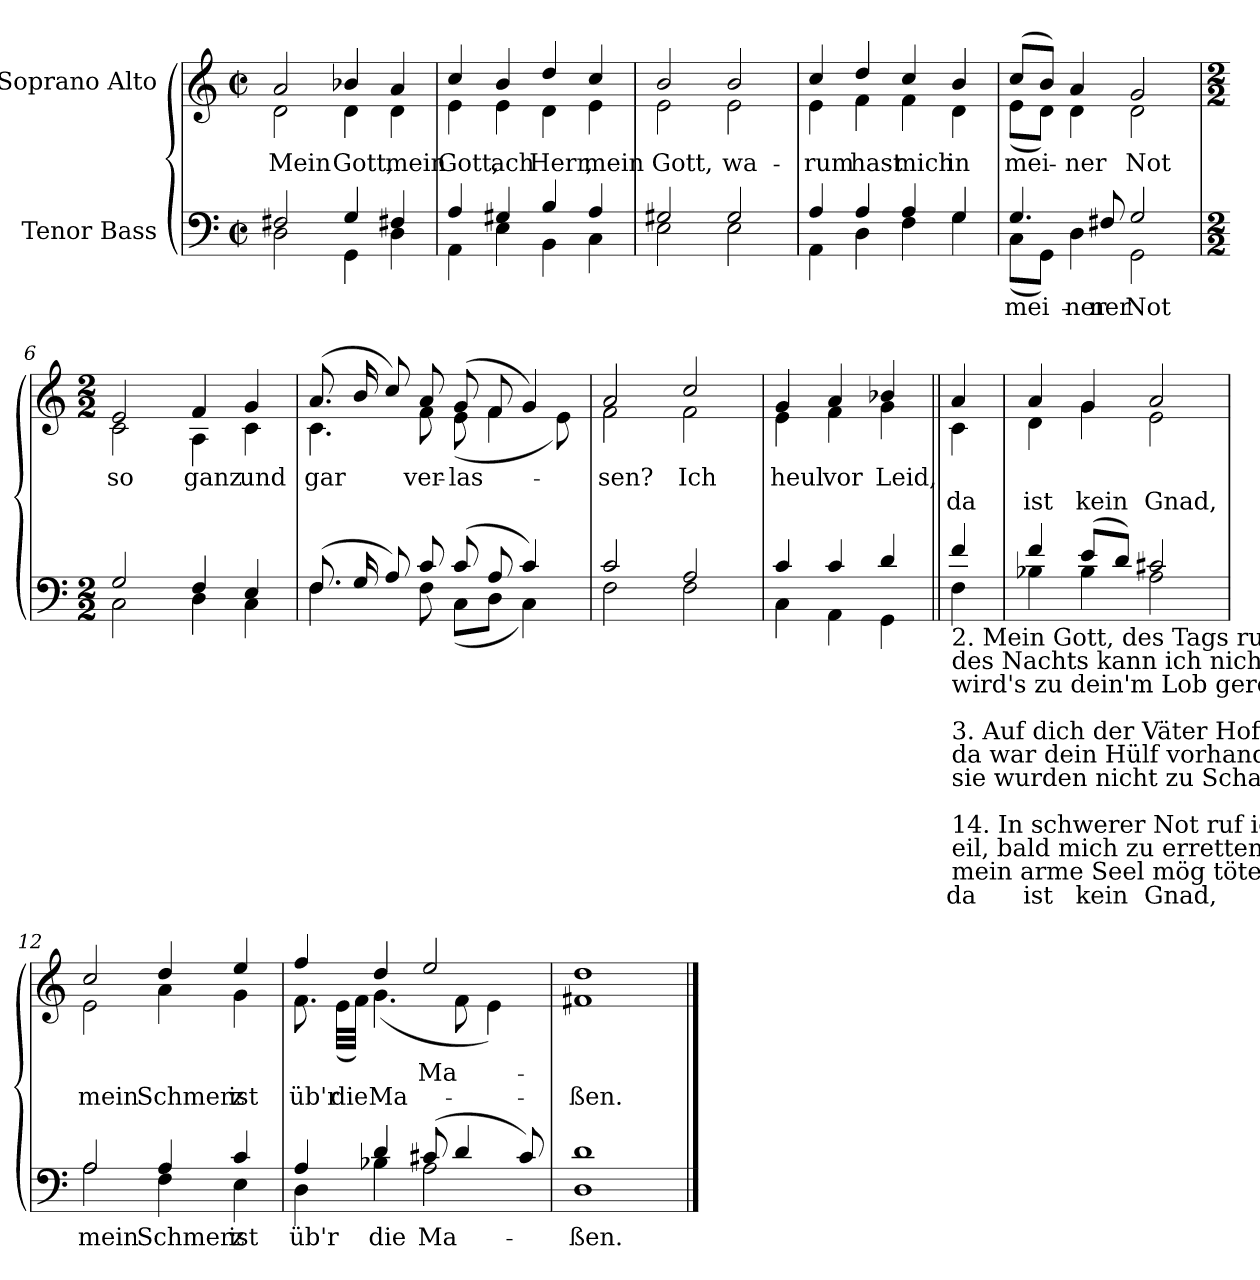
**kern	**text	**kern	**text	**text
*part2	*part2	*part1	*part1	*part1
*staff2	*staff2	*staff1	*staff1	*staff1
*I"Tenor Bass	*	*I"Soprano Alto	*	*
*clefF4	*	*clefG2	*	*
*k[]	*	*k[]	*	*
*C:	*	*C:	*	*
*M2/2	*	*M2/2	*	*
*met(c|)	*	*met(c|)	*	*
=1	=1	=1	=1	=1
*^	*	*	*	*
!	!	!	!LO:TX:a:cj:t=Cornelius Becker\n(1561-1604)	!	!
!	!	!	!LO:TX:a:cj:t=Psalm 22 pt 1, SWV 118	!	!
!	!	!	!LO:TX:a:cj:t=Heinrich Schütz\n(1585-1672)	!	!
!	!	!	!	!LO:LY:b	!
*	*	*	*^	*	*
2F#X/	2D\	.	2a/	2d\	Mein	.
!	!	!	!	!	!LO:LY:b	!
4G/	4GG\	.	4b-X/	4d\	Gott,	.
!	!	!	!	!	!LO:LY:b	!
4F#X/	4D\	.	4a/	4d\	mein	.
=2	=2	=2	=2	=2	=2	=2
!	!	!	!	!	!LO:LY:b	!
4A/	4AA\	.	4cc/	4e\	Gott,	.
!	!	!	!	!	!LO:LY:b	!
4G#X/	4E\	.	4b/	4e\	ach	.
!	!	!	!	!	!LO:LY:b	!
4B/	4BB\	.	4dd/	4d\	Herr,	.
!	!	!	!	!	!LO:LY:b	!
4A/	4C\	.	4cc/	4e\	mein	.
=3	=3	=3	=3	=3	=3	=3
!	!	!	!	!	!LO:LY:b	!
2G#X/	2E\	.	2b/	2e\	Gott,	.
!	!	!	!	!	!LO:LY:b	!
2G#/	2E\	.	2b/	2e\	wa-	.
=4	=4	=4	=4	=4	=4	=4
!	!	!	!	!	!LO:LY:b	!
4A/	4AA\	.	4cc/	4e\	-rum	.
!	!	!	!	!	!LO:LY:b	!
4A/	4D\	.	4dd/	4f\	hast	.
!	!	!	!	!	!LO:LY:b	!
4A/	4F\	.	4cc/	4f\	mich	.
!	!	!	!	!	!LO:LY:b	!
4G/	4G\	.	4b/	4d\	in	.
=5	=5	=5	=5	=5	=5	=5
!	!	!LO:LY:a	!	!	!	!
!	!	!LO:LY:b	!	!	!LO:LY:b	!
4.G/	(<8C\L	mei-	(>8cc/L	(<8e\L	mei-	.
.	8GG\J)	.	8b/J)	8d\J)	.	.
!	!	!LO:LY:b	!	!	!LO:LY:b	!
.	4D\	ner	4a/	4d\	ner	.
!	!	!LO:LY:a	!	!	!	!
8F#X/	.	-ner	.	.	.	.
!	!	!LO:LY:a	!	!	!	!
!	!	!LO:LY:b	!	!	!LO:LY:b	!
2G/	2GG\	Not	2g/	2d\	Not	.
!!LO:LB:g=z	!!
=6	=6	=6	=6	=6	=6	=6
*M2/2	*	*	*M2/2	*	*	*
!	!	!	!	!	!LO:LY:b	!
2G/	2C\	.	2e/	2c\	so	.
!	!	!	!	!	!LO:LY:b	!
4F/	4D\	.	4f/	4A\	ganz	.
!	!	!	!	!	!LO:LY:b	!
4E/	4C\	.	4g/	4c\	und	.
=7	=7	=7	=7	=7	=7	=7
!	!	!	!	!	!LO:LY:b	!
(>8.F/L	4.F\	.	(>8.a/L	4.c\	gar	.
16G/L	.	.	16b/L	.	.	.
8A/J)	.	.	8cc/J)	.	.	.
!	!	!	!	!	!LO:LY:b	!
8c/	8F\	.	8a/	8f\	ver-	.
!	!	!	!	!	!LO:LY:b	!
(>8c/L	(<8C\L	.	(>8g/L	(<8e\	-las-	.
8A/J	8D\J	.	8f/J	4f\	.	.
4c/)	4C\)	.	4g/)	.	.	.
.	.	.	.	8e\)	.	.
=8	=8	=8	=8	=8	=8	=8
!	!	!	!	!	!LO:LY:b	!
2c/	2F\	.	2a/	2f\	sen?	.
!	!	!	!	!	!LO:LY:b	!
2A/	2F\	.	2cc/	2f\	Ich	.
=9	=9	=9	=9	=9	=9	=9
!	!	!	!	!	!LO:LY:b	!
4c/	4C\	.	4g/	4e\	heul	.
!	!	!	!	!	!LO:LY:b	!
4c/	4AA\	.	4a/	4f\	vor	.
!	!	!	!	!	!LO:LY:b	!
4d/	4GG\	.	4b-X/	4g\	Leid,	.
!!LO:LB:g=z	!!
=10||	=10||	=10||	=10||	=10||	=10||	=10||
!LO:TX:b:t=2. Mein Gott, des Tags ruf ich zu dir, Gehör willt du nicht geben mir,\ndes Nachts kann ich nicht schweigen, wenn du uns hilfst, du frommer Gott,\nwird's zu dein'm Lob gereichen.\n\n3. Auf dich der Väter Hoffnung stund, sie trauten dir von Herzensgrund,\nda war dein Hülf vorhanden, als sie riefen, war Rettung da,\nsie wurden nicht zu Schanden.\n\n14. In schwerer Not ruf ich zu dir, ach Herr, sei du nicht fern von mir,\neil, bald mich zu erretten, damit ja nicht ihr mörd'risch Schwert\nmein arme Seel mög töten.	!	!	!	!	!	!
!	!	!LO:LY:a	!	!	!	!
!	!	!LO:LY:b	!	!	!LO:LY:a	!
!	!	!	!	!	!	!LO:LY:b
4f/	4F\	da	4a/	4c\	.	da
=11	=11	=11	=11	=11	=11	=11
!	!	!LO:LY:a	!	!	!	!
!	!	!LO:LY:b	!	!	!LO:LY:a	!
!	!	!	!	!	!	!LO:LY:b
4f/	4B-X\	ist	4a/	4d\	.	ist
!	!	!LO:LY:a	!	!	!	!
!	!	!LO:LY:b	!	!	!LO:LY:a	!
!	!	!	!	!	!	!LO:LY:b
(>8e/L	4B-\	kein	4g/	4g\	.	kein
8d/J)	.	.	.	.	.	.
!	!	!LO:LY:a	!	!	!	!
!	!	!LO:LY:b	!	!	!LO:LY:a	!
!	!	!	!	!	!	!LO:LY:b
2c#X/	2A\	Gnad,	2a/	2e\	.	Gnad,
=12	=12	=12	=12	=12	=12	=12
!	!	!LO:LY:a	!	!	!	!
!	!	!LO:LY:b	!	!	!LO:LY:a	!
!	!	!	!	!	!	!LO:LY:b
2A/	2A\	mein	2cc/	2e\	.	mein
!	!	!LO:LY:a	!	!	!	!
!	!	!LO:LY:b	!	!	!LO:LY:a	!
!	!	!	!	!	!	!LO:LY:b
4A/	4F\	Schmerz	4dd/	4a\	.	Schmerz
!	!	!LO:LY:a	!	!	!	!
!	!	!LO:LY:b	!	!	!LO:LY:a	!
!	!	!	!	!	!	!LO:LY:b
4c/	4E\	ist	4ee/	4g\	.	ist
=13	=13	=13	=13	=13	=13	=13
!	!	!LO:LY:a	!	!	!	!
!	!	!LO:LY:b	!	!	!LO:LY:a	!
!	!	!	!	!	!	!LO:LY:b
4A/	4D\	üb'r	4ff/	8.f\	.	-üb'r
!	!	!	!	!	!	!LO:LY:b
.	.	.	.	(<32e\LLL	.	die
.	.	.	.	32f\JJJ)	.	.
!	!	!LO:LY:a	!	!	!	!
!	!	!LO:LY:b	!	!	!LO:LY:a	!
!	!	!	!	!	!	!LO:LY:b
4d/	4B-X\	die	4dd/	(<4.g\	.	Ma-
!	!	!LO:LY:a	!	!	!	!
!	!	!LO:LY:b	!	!	!LO:LY:a	!
(>8c#X/	2A\	Ma-	2ee/	.	Ma-	.
4d/	.	.	.	8f\	.	.
.	.	.	.	4e\)	.	.
8c#/)	.	.	.	.	.	.
=14	=14	=14	=14	=14	=14	=14
!	!	!LO:LY:a	!	!	!	!
!	!	!LO:LY:b	!	!	!LO:LY:a	!
!	!	!	!	!	!	!LO:LY:b
1d/	1D\	ßen.	1dd/	1f#X\	.	ßen.
*v	*v	*	*	*	*	*
*	*	*v	*v	*	*
==	==	==	==	==
*-	*-	*-	*-	*-
